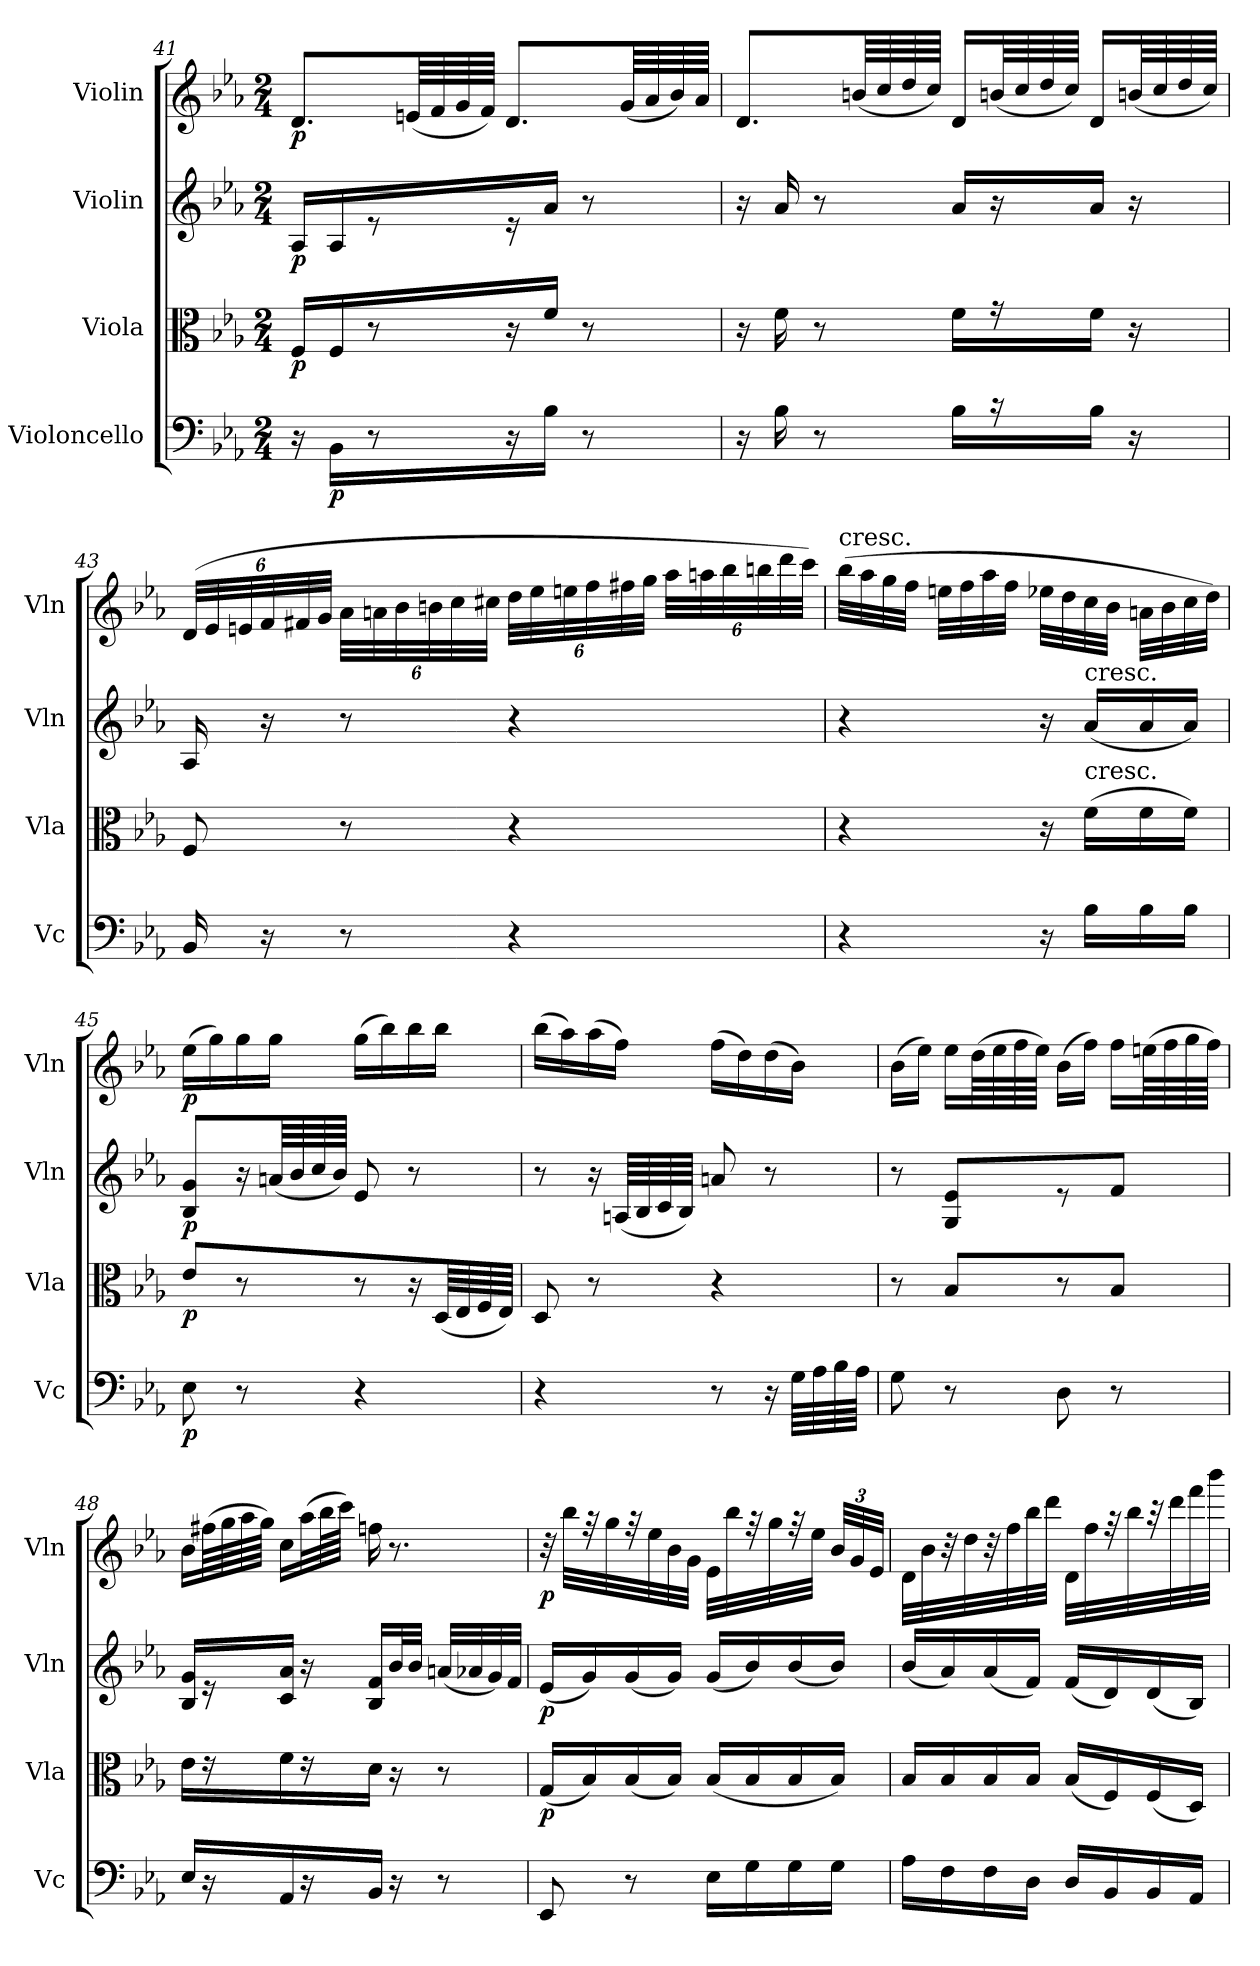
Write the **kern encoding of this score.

**kern	**dynam	**kern	**dynam	**kern	**dynam	**kern	**dynam
*part4	*part4	*part3	*part3	*part2	*part2	*part1	*part1
*staff4	*staff4	*staff3	*staff3	*staff2	*staff2	*staff1	*staff1
*I"Violoncello	*	*I"Viola	*	*I"Violin	*	*I"Violin	*
*I'Vc	*	*I'Vla	*	*I'Vln	*	*I'Vln	*
*clefF4	*	*clefC3	*	*clefG2	*	*clefG2	*
*k[b-e-a-]	*	*k[b-e-a-]	*	*k[b-e-a-]	*	*k[b-e-a-]	*
*M2/4	*	*M2/4	*	*M2/4	*	*M2/4	*
=41	=41	=41	=41	=41	=41	=41	=41
16r	.	16F/LL	p	16A-/LL	p	8.d/L	p
16BB-\LL	p	16F/	.	16A-/	.	.	.
8r	.	8r	.	8r	.	.	.
.	.	.	.	.	.	(64en/LLL	.
.	.	.	.	.	.	64f/	.
.	.	.	.	.	.	64g/	.
.	.	.	.	.	.	64f/JJJJ)	.
16r	.	16r	.	16r	.	8.d/L	.
16B-\JJ	.	16f/JJ	.	16a-/JJ	.	.	.
8r	.	8r	.	8r	.	.	.
.	.	.	.	.	.	(64g/LLL	.
.	.	.	.	.	.	64a-/	.
.	.	.	.	.	.	64b-/)	.
.	.	.	.	.	.	64a-/JJJJ	.
=42	=42	=42	=42	=42	=42	=42	=42
16r	.	16r	.	16r	.	8.d/L	.
16B-\	.	16f\	.	16a-/	.	.	.
8r	.	8r	.	8r	.	.	.
.	.	.	.	.	.	(64bn/LLL	.
.	.	.	.	.	.	64cc/	.
.	.	.	.	.	.	64dd/	.
.	.	.	.	.	.	64cc/JJJJ)	.
16B-\LL	.	16f\LL	.	16a-/LL	.	16d/LL	.
16r	.	16r	.	16r	.	(64bn/LL	.
.	.	.	.	.	.	64cc/	.
.	.	.	.	.	.	64dd/	.
.	.	.	.	.	.	64cc/JJJJ)	.
16B-\JJ	.	16f\JJ	.	16a-/JJ	.	16d/LL	.
16r	.	16r	.	16r	.	(64bn/LL	.
.	.	.	.	.	.	64cc/	.
.	.	.	.	.	.	64dd/	.
.	.	.	.	.	.	64cc/JJJJ)	.
=43	=43	=43	=43	=43	=43	=43	=43
16BB-/	.	8F/	.	16A-/	.	(48d/LLL	.
.	.	.	.	.	.	48e-/	.
.	.	.	.	.	.	48en/	.
16r	.	.	.	16r	.	48f/	.
.	.	.	.	.	.	48f#X/	.
.	.	.	.	.	.	48g/JJJ	.
8r	.	8r	.	8r	.	48a-\LLL	.
.	.	.	.	.	.	48an\	.
.	.	.	.	.	.	48b-\	.
.	.	.	.	.	.	48bn\	.
.	.	.	.	.	.	48cc\	.
.	.	.	.	.	.	48cc#X\JJJ	.
4r	.	4r	.	4r	.	48dd\LLL	.
.	.	.	.	.	.	48ee-\	.
.	.	.	.	.	.	48een\	.
.	.	.	.	.	.	48ff\	.
.	.	.	.	.	.	48ff#X\	.
.	.	.	.	.	.	48gg\JJJ	.
.	.	.	.	.	.	48aa-\LLL	.
.	.	.	.	.	.	48aan\	.
.	.	.	.	.	.	48bb-\	.
.	.	.	.	.	.	48bbn\	.
.	.	.	.	.	.	48ddd\	.
.	.	.	.	.	.	48ccc\JJJ)	.
=44	=44	=44	=44	=44	=44	=44	=44
!	!	!	!	!	!	!LO:TX:t=cresc.	!
4r	.	4r	.	4r	.	(32bb-\LLL	.
.	.	.	.	.	.	32aa-\	.
.	.	.	.	.	.	32gg\	.
.	.	.	.	.	.	32ff\JJJ	.
.	.	.	.	.	.	32een\LLL	.
.	.	.	.	.	.	32ff\	.
.	.	.	.	.	.	32aa-\	.
.	.	.	.	.	.	32ff\JJJ	.
16r	.	16r	.	16r	.	32ee-X\LLL	.
.	.	.	.	.	.	32dd\	.
!	!	!	!	!LO:TX:t=cresc.	!	!	!
!	!	!LO:TX:t=cresc.	!	!	!	!	!
16B-\LL	.	(16f\LL	.	(16a-/LL	.	32cc\	.
.	.	.	.	.	.	32b-\JJJ	.
16B-\	.	16f\	.	16a-/	.	32an\LLL	.
.	.	.	.	.	.	32b-\	.
16B-\JJ	.	16f\JJ)	.	16a-/JJ)	.	32cc\	.
.	.	.	.	.	.	32dd\JJJ)	.
=45	=45	=45	=45	=45	=45	=45	=45
8E-\	p	8e-/L	p	8B-/ 8g/L	p	(16ee-\LL	p
.	.	.	.	.	.	16gg\)	.
8r	.	8r	.	16r	.	16gg\	.
.	.	.	.	(64an/LLL	.	16gg\JJ	.
.	.	.	.	64b-/	.	.	.
.	.	.	.	64cc/	.	.	.
.	.	.	.	64b-/JJJJ)	.	.	.
4r	.	8r	.	8e-/	.	(16gg\LL	.
.	.	.	.	.	.	16bb-\)	.
.	.	16r	.	8r	.	16bb-\	.
.	.	(64D/LLL	.	.	.	16bb-\JJ	.
.	.	64E-/	.	.	.	.	.
.	.	64F/	.	.	.	.	.
.	.	64E-/JJJJ)	.	.	.	.	.
=46	=46	=46	=46	=46	=46	=46	=46
4r	.	8D/	.	8r	.	(16bb-\LL	.
.	.	.	.	.	.	16aa-\)	.
.	.	8r	.	16r	.	(16aa-\	.
.	.	.	.	(64An/LLLL	.	16ff\JJ)	.
.	.	.	.	64B-/	.	.	.
.	.	.	.	64c/	.	.	.
.	.	.	.	64B-/JJJJ)	.	.	.
8r	.	4r	.	8an/	.	(16ff\LL	.
.	.	.	.	.	.	16dd\)	.
16r	.	.	.	8r	.	(16dd\	.
64G\LLLL	.	.	.	.	.	16b-\JJ)	.
64A-\	.	.	.	.	.	.	.
64B-\	.	.	.	.	.	.	.
64A-\JJJJ	.	.	.	.	.	.	.
=47	=47	=47	=47	=47	=47	=47	=47
8G\	.	8r	.	8r	.	(16b-\LL	.
.	.	.	.	.	.	16ee-\JJ)	.
8r	.	8B-/L	.	8G/ 8e-/L	.	16ee-\LL	.
.	.	.	.	.	.	(64dd\LL	.
.	.	.	.	.	.	64ee-\	.
.	.	.	.	.	.	64ff\	.
.	.	.	.	.	.	64ee-\JJJJ)	.
8D\	.	8r	.	8r	.	(16b-\LL	.
.	.	.	.	.	.	16ff\JJ)	.
8r	.	8B-/J	.	8f/J	.	16ff\LL	.
.	.	.	.	.	.	(64een\LL	.
.	.	.	.	.	.	64ff\	.
.	.	.	.	.	.	64gg\	.
.	.	.	.	.	.	64ff\JJJJ)	.
=48	=48	=48	=48	=48	=48	=48	=48
16E-/LL	.	16e-\LL	.	16B-/ 16g/LL	.	16b-\LL	.
16r	.	16r	.	16r	.	(64ff#X\LL	.
.	.	.	.	.	.	64gg\	.
.	.	.	.	.	.	64aa-\	.
.	.	.	.	.	.	64gg\JJJJ)	.
16AA-/	.	16f\	.	16c/ 16a-/JJ	.	16cc\LL	.
16r	.	16r	.	16r	.	(32aa-\L	.
.	.	.	.	.	.	64bb-\L	.
.	.	.	.	.	.	64ccc\JJJJ)	.
16BB-/JJ	.	16d\JJ	.	16B-/ 16f/LL	.	16ffn\	.
16r	.	16r	.	32b-/L	.	8.r	.
.	.	.	.	32b-/JJJ	.	.	.
8r	.	8r	.	(32an/LLL	.	.	.
.	.	.	.	32a-X/	.	.	.
.	.	.	.	32g/)	.	.	.
.	.	.	.	32f/JJJ	.	.	.
=49	=49	=49	=49	=49	=49	=49	=49
8EE-/	.	(16G/LL	p	(16e-/LL	p	32r	p
.	.	.	.	.	.	32bb-\LLL	.
.	.	16B-/)	.	16g/)	.	32r	.
.	.	.	.	.	.	32gg\	.
8r	.	(16B-/	.	(16g/	.	32r	.
.	.	.	.	.	.	32ee-\	.
.	.	16B-/JJ)	.	16g/JJ)	.	32b-\	.
.	.	.	.	.	.	32g\JJJ	.
16E-\LL	.	(16B-/LL	.	(16g/LL	.	32e-\LLL	.
.	.	.	.	.	.	32bb-\	.
16G\	.	16B-/	.	16b-/)	.	32r	.
.	.	.	.	.	.	32gg\	.
16G\	.	16B-/	.	(16b-/	.	32r	.
.	.	.	.	.	.	32ee-\JJJ	.
16G\JJ	.	16B-/JJ)	.	16b-/JJ)	.	48b-/LLL	.
.	.	.	.	.	.	48g/	.
.	.	.	.	.	.	48e-/JJJ	.
=50	=50	=50	=50	=50	=50	=50	=50
16A-\LL	.	16B-/LL	.	(16b-/LL	.	32d\LLL	.
.	.	.	.	.	.	32b-\	.
16F\	.	16B-/	.	16a-/)	.	32r	.
.	.	.	.	.	.	32dd\	.
16F\	.	16B-/	.	(16a-/	.	32r	.
.	.	.	.	.	.	32ff\	.
16D\JJ	.	16B-/JJ	.	16f/JJ)	.	32bb-\	.
.	.	.	.	.	.	32ddd\JJJ	.
16D/LL	.	(16B-/LL	.	(16f/LL	.	32d\LLL	.
.	.	.	.	.	.	32ff\	.
16BB-/	.	16F/)	.	16d/)	.	32r	.
.	.	.	.	.	.	32bb-\	.
16BB-/	.	(16F/	.	(16d/	.	32r	.
.	.	.	.	.	.	32ddd\	.
16AA-/JJ	.	16D/JJ)	.	16B-/JJ)	.	32fff\	.
.	.	.	.	.	.	32bbb-\JJJ	.
=	=	=	=	=	=	=	=
*-	*-	*-	*-	*-	*-	*-	*-
